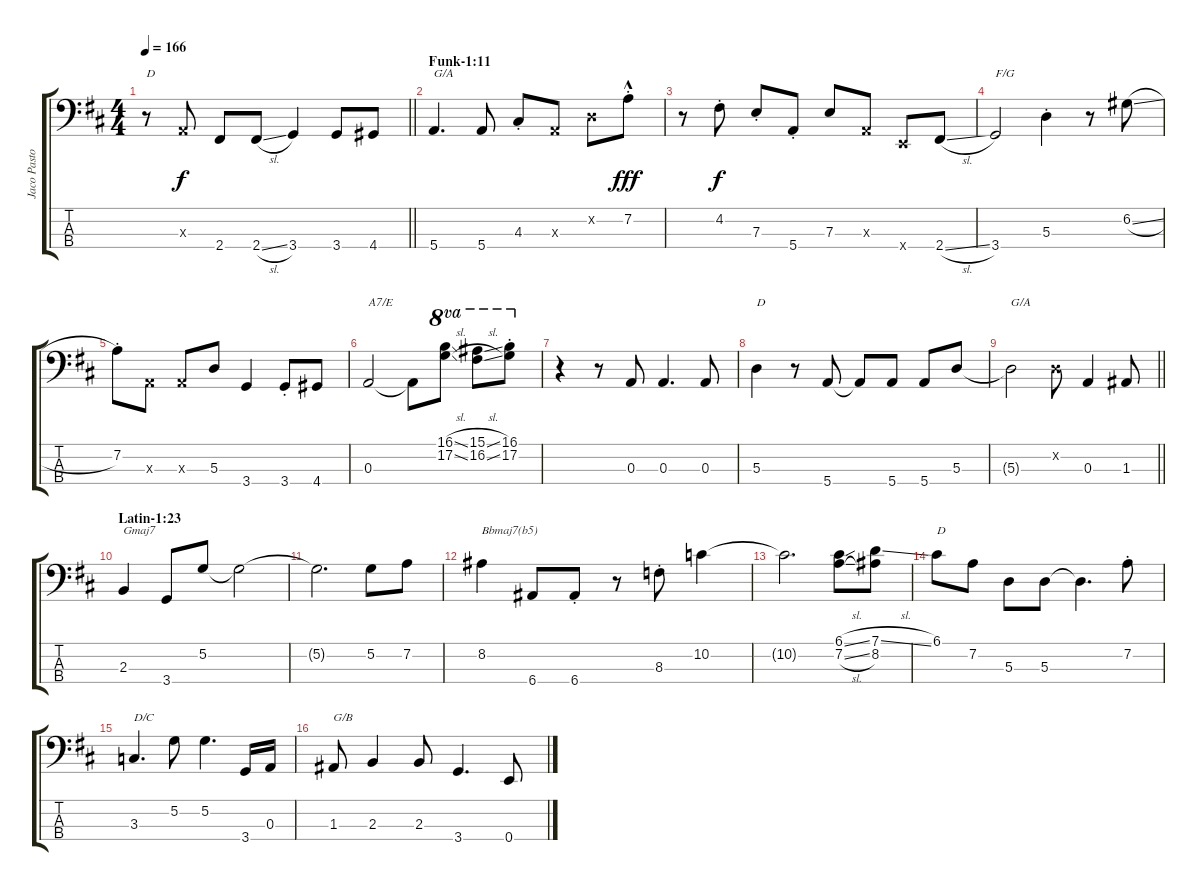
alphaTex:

\track ("Jaco Pastorius" "Jaco Pasto") {instrument fretlessbass}
\staff {score tabs}
\tuning (G2 D2 A1 E1) {hide}
\ts (4 4)
\tempo 166
\clef f4
\barLineRight lightlight
\ks d
r.8{txt "D" dy f} 0.3{x}.8 2.4.8 2.4{sl}.8 3.4.4 3.4.8 4.4.8 |
\section ("" "Funk-1:11")
5.4.4{d txt "G/A"} 5.4.8 4.3{st}.8 0.3{x}.8 0.2{x}.8 7.2{hac st}.8{dy fff} |
r.8 4.2{st}.8{dy f} 7.3{st}.8 5.4{st}.8 7.3.8 0.3{x}.8 0.4{x}.8 2.4{sl}.8 |
3.4.2{txt "F/G"} 5.3{st}.4 r.8 6.2{sl}.8 |
7.2{st}.8 0.3{x}.8 0.3{x}.8 5.3.8 3.4.4 3.4{st}.8 4.4.8 |
0.3.2{txt "A7/E"} 0.3{t}.8 (16.1{sl} 17.2{sl}).8{ot 8va} (15.1{sl} 16.2{sl}).8{ot 8va} (16.1{st} 17.2).8{ot 8va} |
r.4 r.8 0.3.8 0.3.4{d} 0.3.8 |
5.3.4{txt "D"} r.8 5.4.8 5.4{t}.8 5.4.8 5.4.8 5.3.8 |
\barLineRight lightlight
5.3{t}.2{txt "G/A"} 0.2{x}.8 0.3.4 1.3.8 |
\section ("" "Latin-1:23")
2.3.4{txt "Gmaj7"} 3.4.8 5.2.8 5.2{t}.2 |
5.2{t}.2{d} 5.2.8 7.2.8 |
8.2.4{txt "Bbmaj7(b5)"} 6.4.8 6.4{st}.8 r.8 8.3{st}.8 10.2.4 |
10.2{t}.2{d} (6.1{sl} 7.2{sl}).8 (7.1{sl} 8.2).8 |
6.1.8{txt "D"} 7.2.8 5.3.8 5.3.8 5.3{t}.4{d} 7.2{st}.8 |
3.3.4{d txt "D/C"} 5.2.8 5.2.4{d} 3.4.16 0.3.16 |
1.3.8{txt "G/B"} 2.3.4 2.3.8 3.4.4{d} 0.4.8
